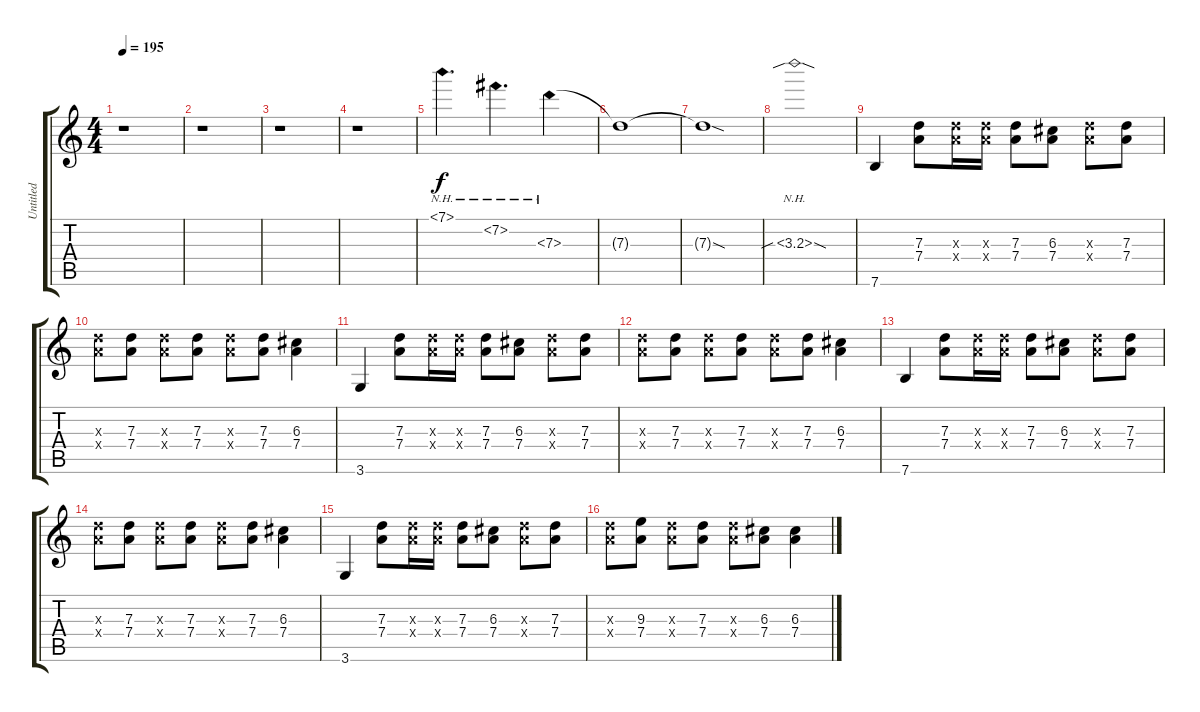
\track ("Untitled" "Untitled") {instrument acousticguitarnylon}
\staff {score tabs}
\tuning (E4 B3 G3 D3 A2 E2) {hide}
\ts (4 4)
\tempo 195
\clef g2
\ks c
r.1{dy f instrument acousticguitarnylon} |
r.1 |
r.1 |
r.1 |
7.1{nh}.4{d} 7.2{nh}.4{d} 7.3{nh}.4 |
7.3{t}.1 |
7.3{sod t}.1 |
3.3{nh sib sod}.1 |
7.6.4 (7.3 7.4).8 (7.3{x} 7.4{x}).16 (7.3{x} 7.4{x}).16 (7.3 7.4).8 (6.3 7.4).8 (7.3{x} 7.4{x}).8 (7.3 7.4).8 |
(7.3{x} 7.4{x}).8 (7.3 7.4).8 (7.3{x} 7.4{x}).8 (7.3 7.4).8 (7.3{x} 7.4{x}).8 (7.3 7.4).8 (6.3 7.4).4 |
3.6.4 (7.3 7.4).8 (7.3{x} 7.4{x}).16 (7.3{x} 7.4{x}).16 (7.3 7.4).8 (6.3 7.4).8 (7.3{x} 7.4{x}).8 (7.3 7.4).8 |
(7.3{x} 7.4{x}).8 (7.3 7.4).8 (7.3{x} 7.4{x}).8 (7.3 7.4).8 (7.3{x} 7.4{x}).8 (7.3 7.4).8 (6.3 7.4).4 |
7.6.4 (7.3 7.4).8 (7.3{x} 7.4{x}).16 (7.3{x} 7.4{x}).16 (7.3 7.4).8 (6.3 7.4).8 (7.3{x} 7.4{x}).8 (7.3 7.4).8 |
(7.3{x} 7.4{x}).8 (7.3 7.4).8 (7.3{x} 7.4{x}).8 (7.3 7.4).8 (7.3{x} 7.4{x}).8 (7.3 7.4).8 (6.3 7.4).4 |
3.6.4 (7.3 7.4).8 (7.3{x} 7.4{x}).16 (7.3{x} 7.4{x}).16 (7.3 7.4).8 (6.3 7.4).8 (7.3{x} 7.4{x}).8 (7.3 7.4).8 |
(7.3{x} 7.4{x}).8 (9.3 7.4).8 (7.3{x} 7.4{x}).8 (7.3 7.4).8 (7.3{x} 7.4{x}).8 (6.3 7.4).8 (6.3 7.4).4
